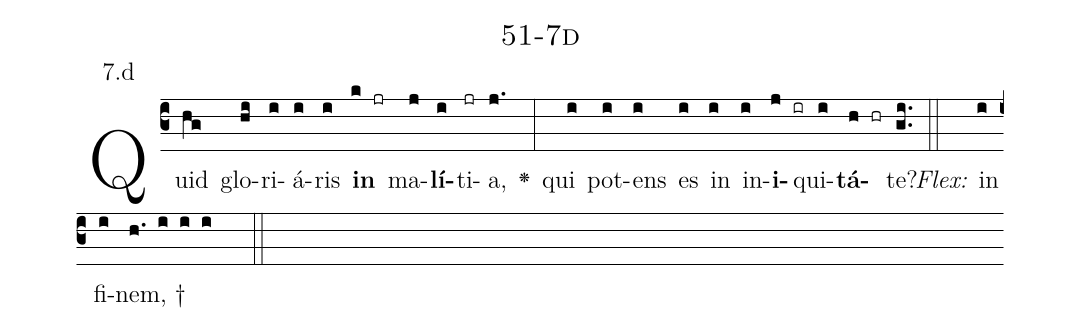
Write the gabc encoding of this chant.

name: 51-7d;
annotation: 7.d;
%%
(c3)Quid(hg) glo(hi)ri(i)á(i)ris(i) <b>in</b>(k jr) ma(j)<b>lí</b>(i)ti(jr)a,(j.) <v>\greheightstar</v>(:) qui(i) pot(i)ens(i) es(i) in(i) in(i)<b>i</b>(j ir)qui(i)<b>tá</b>(h hr)te?(gi..) (::)
<i>Flex:</i>()  in(i) fi(i)nem, †(h. i i i  ::)

%E(i) u(i) o(j) u(i) a(h) e.(gi..) (::)
